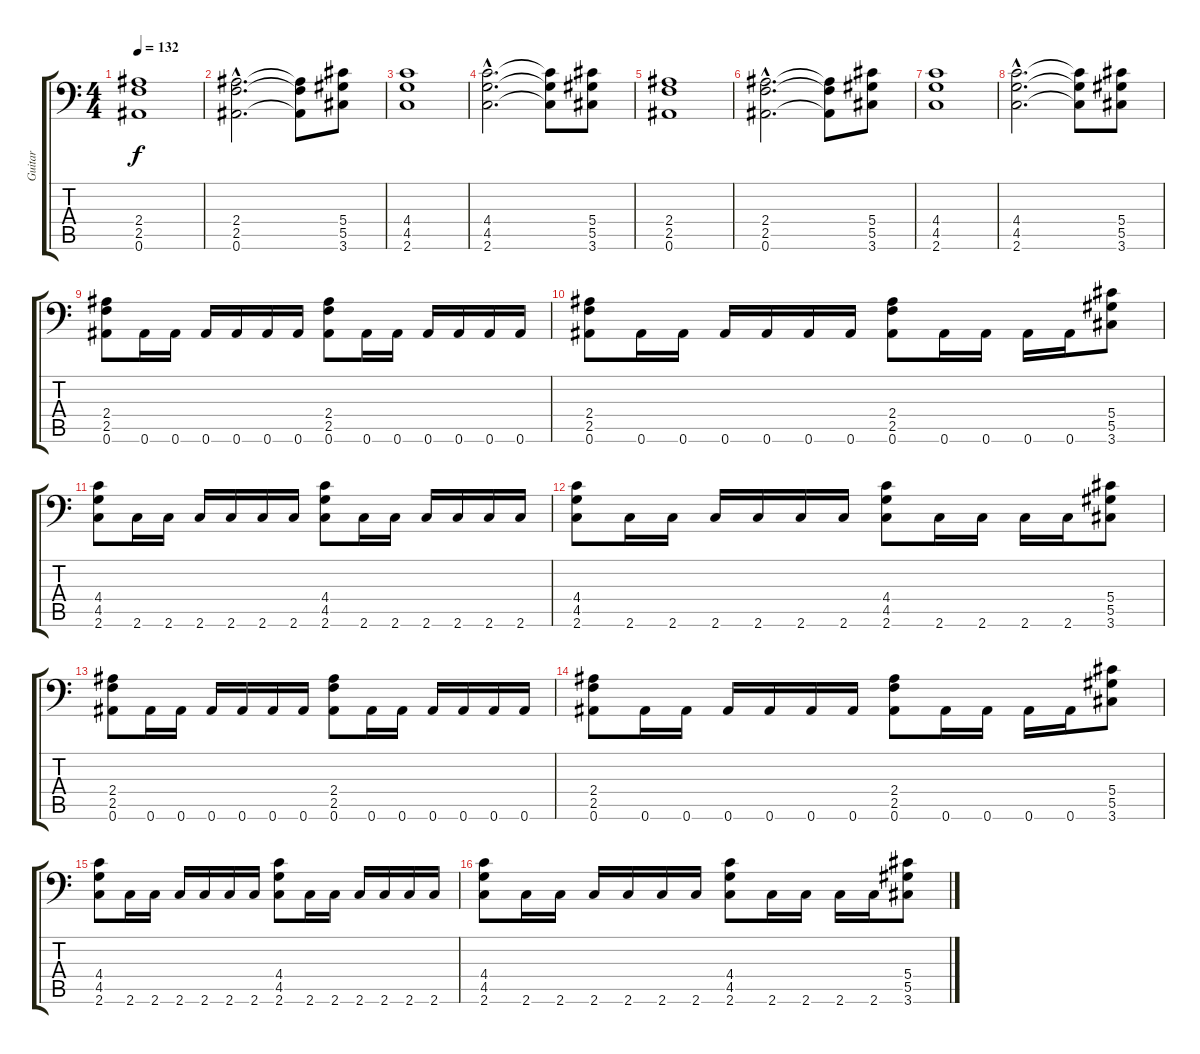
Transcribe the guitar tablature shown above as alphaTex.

\track ("Guitar" "Guitar") {instrument distortionguitar}
\staff {score tabs}
\tuning (Bb3 F3 Db3 Ab2 Eb2 Bb1) {hide}
\ts (4 4)
\tempo 132
\clef f4
\ks c
(2.4 2.5 0.6).1{dy f} |
(2.4{hac} 2.5{hac} 0.6{hac}).2{d} (2.4{t} 2.5{t} 0.6{t}).8 (5.4 5.5 3.6).8 |
(4.4 4.5 2.6).1 |
(4.4{hac} 4.5{hac} 2.6{hac}).2{d} (4.4{t} 4.5{t} 2.6{t}).8 (5.4 5.5 3.6).8 |
(2.4 2.5 0.6).1 |
(2.4{hac} 2.5{hac} 0.6{hac}).2{d} (2.4{t} 2.5{t} 0.6{t}).8 (5.4 5.5 3.6).8 |
(4.4 4.5 2.6).1 |
(4.4{hac} 4.5{hac} 2.6{hac}).2{d} (4.4{t} 4.5{t} 2.6{t}).8 (5.4 5.5 3.6).8 |
(2.4 2.5 0.6).8 0.6.16 0.6.16 0.6.16 0.6.16 0.6.16 0.6.16 (2.4 2.5 0.6).8 0.6.16 0.6.16 0.6.16 0.6.16 0.6.16 0.6.16 |
(2.4 2.5 0.6).8 0.6.16 0.6.16 0.6.16 0.6.16 0.6.16 0.6.16 (2.4 2.5 0.6).8 0.6.16 0.6.16 0.6.16 0.6.16 (5.4 5.5 3.6).8 |
(4.4 4.5 2.6).8 2.6.16 2.6.16 2.6.16 2.6.16 2.6.16 2.6.16 (4.4 4.5 2.6).8 2.6.16 2.6.16 2.6.16 2.6.16 2.6.16 2.6.16 |
(4.4 4.5 2.6).8 2.6.16 2.6.16 2.6.16 2.6.16 2.6.16 2.6.16 (4.4 4.5 2.6).8 2.6.16 2.6.16 2.6.16 2.6.16 (5.4 5.5 3.6).8 |
(2.4 2.5 0.6).8 0.6.16 0.6.16 0.6.16 0.6.16 0.6.16 0.6.16 (2.4 2.5 0.6).8 0.6.16 0.6.16 0.6.16 0.6.16 0.6.16 0.6.16 |
(2.4 2.5 0.6).8 0.6.16 0.6.16 0.6.16 0.6.16 0.6.16 0.6.16 (2.4 2.5 0.6).8 0.6.16 0.6.16 0.6.16 0.6.16 (5.4 5.5 3.6).8 |
(4.4 4.5 2.6).8 2.6.16 2.6.16 2.6.16 2.6.16 2.6.16 2.6.16 (4.4 4.5 2.6).8 2.6.16 2.6.16 2.6.16 2.6.16 2.6.16 2.6.16 |
(4.4 4.5 2.6).8 2.6.16 2.6.16 2.6.16 2.6.16 2.6.16 2.6.16 (4.4 4.5 2.6).8 2.6.16 2.6.16 2.6.16 2.6.16 (5.4 5.5 3.6).8
